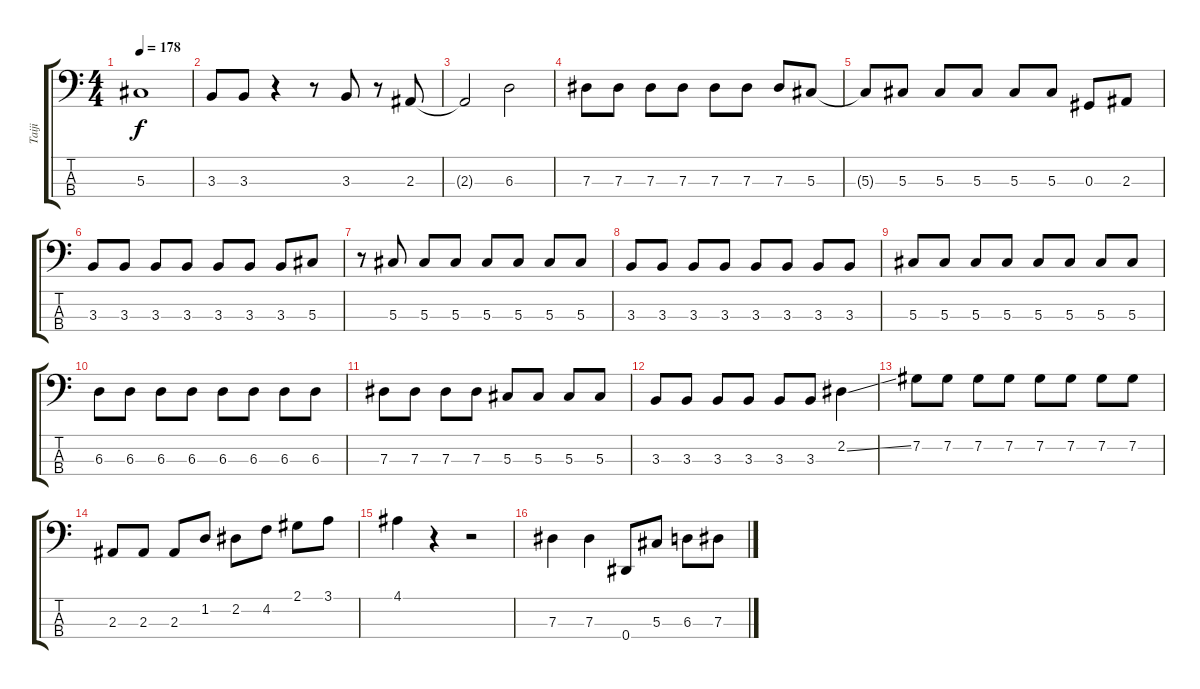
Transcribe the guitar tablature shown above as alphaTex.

\track ("Taiji" "Taiji") {instrument electricbasspick}
\staff {score tabs}
\tuning (Gb2 Db2 Ab1 Eb1) {hide}
\ts (4 4)
\tempo 178
\clef f4
\ks c
5.3{t}.1{dy f} |
3.3.8 3.3.8 r.4 r.8 3.3.8 r.8 2.3.8 |
2.3{t}.2 6.3.2 |
7.3.8 7.3.8 7.3.8 7.3.8 7.3.8 7.3.8 7.3.8 5.3.8 |
5.3{t}.8 5.3.8 5.3.8 5.3.8 5.3.8 5.3.8 0.3.8 2.3.8 |
3.3.8 3.3.8 3.3.8 3.3.8 3.3.8 3.3.8 3.3.8 5.3.8 |
r.8 5.3.8 5.3.8 5.3.8 5.3.8 5.3.8 5.3.8 5.3.8 |
3.3.8 3.3.8 3.3.8 3.3.8 3.3.8 3.3.8 3.3.8 3.3.8 |
5.3.8 5.3.8 5.3.8 5.3.8 5.3.8 5.3.8 5.3.8 5.3.8 |
6.3.8 6.3.8 6.3.8 6.3.8 6.3.8 6.3.8 6.3.8 6.3.8 |
7.3.8 7.3.8 7.3.8 7.3.8 5.3.8 5.3.8 5.3.8 5.3.8 |
3.3.8 3.3.8 3.3.8 3.3.8 3.3.8 3.3.8 2.2{ss}.4 |
7.2.8 7.2.8 7.2.8 7.2.8 7.2.8 7.2.8 7.2.8 7.2.8 |
2.3.8 2.3.8 2.3.8 1.2.8 2.2.8 4.2.8 2.1.8 3.1.8 |
4.1.4 r.4 r.2 |
\section ("" "")
7.3.4 7.3.4 0.4.8 5.3.8 6.3.8 7.3.8
